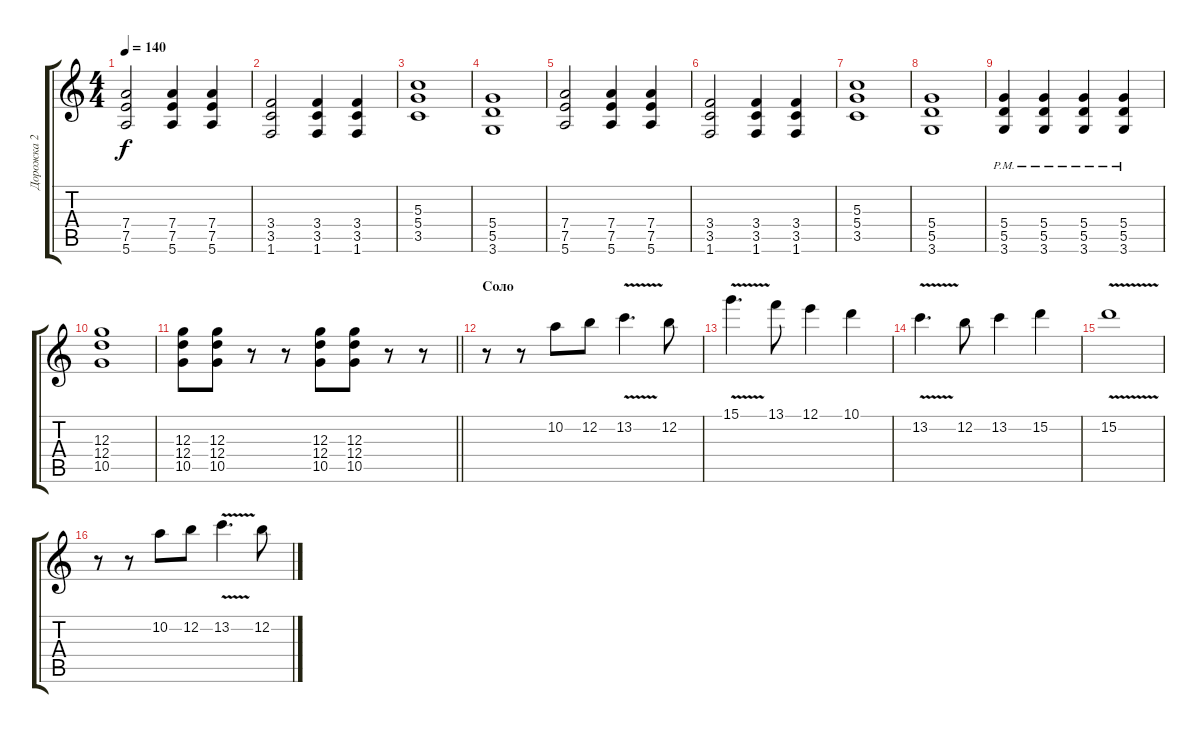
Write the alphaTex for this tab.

\track ("Дорожка 2" "Дорожка 2") {instrument overdrivenguitar}
\staff {score tabs}
\tuning (E4 B3 G3 D3 A2 E2) {hide}
\ts (4 4)
\tempo 140
\clef g2
\ks c
(7.4 7.5 5.6).2{dy f} (7.4 7.5 5.6).4 (7.4 7.5 5.6).4 |
(3.4 3.5 1.6).2 (3.4 3.5 1.6).4 (3.4 3.5 1.6).4 |
(5.3 5.4 3.5).1 |
(5.4 5.5 3.6).1 |
(7.4 7.5 5.6).2 (7.4 7.5 5.6).4 (7.4 7.5 5.6).4 |
(3.4 3.5 1.6).2 (3.4 3.5 1.6).4 (3.4 3.5 1.6).4 |
(5.3 5.4 3.5).1 |
(5.4 5.5 3.6).1 |
(5.4{pm} 5.5{pm} 3.6{pm}).4 (5.4{pm} 5.5{pm} 3.6{pm}).4 (5.4{pm} 5.5{pm} 3.6{pm}).4 (5.4{pm} 5.5{pm} 3.6{pm}).4 |
(12.3 12.4 10.5).1 |
\barLineRight lightlight
(12.3 12.4 10.5).8 (12.3 12.4 10.5).8 r.8 r.8 (12.3 12.4 10.5).8 (12.3 12.4 10.5).8 r.8 r.8 |
\section ("" "Соло")
r.8 r.8 10.2.8 12.2.8 13.2{v}.4{d} 12.2.8 |
15.1{v}.4{d} 13.1.8 12.1.4 10.1.4 |
13.2{v}.4{d} 12.2.8 13.2.4 15.2.4 |
15.2{v}.1 |
r.8 r.8 10.2.8 12.2.8 13.2{v}.4{d} 12.2.8
